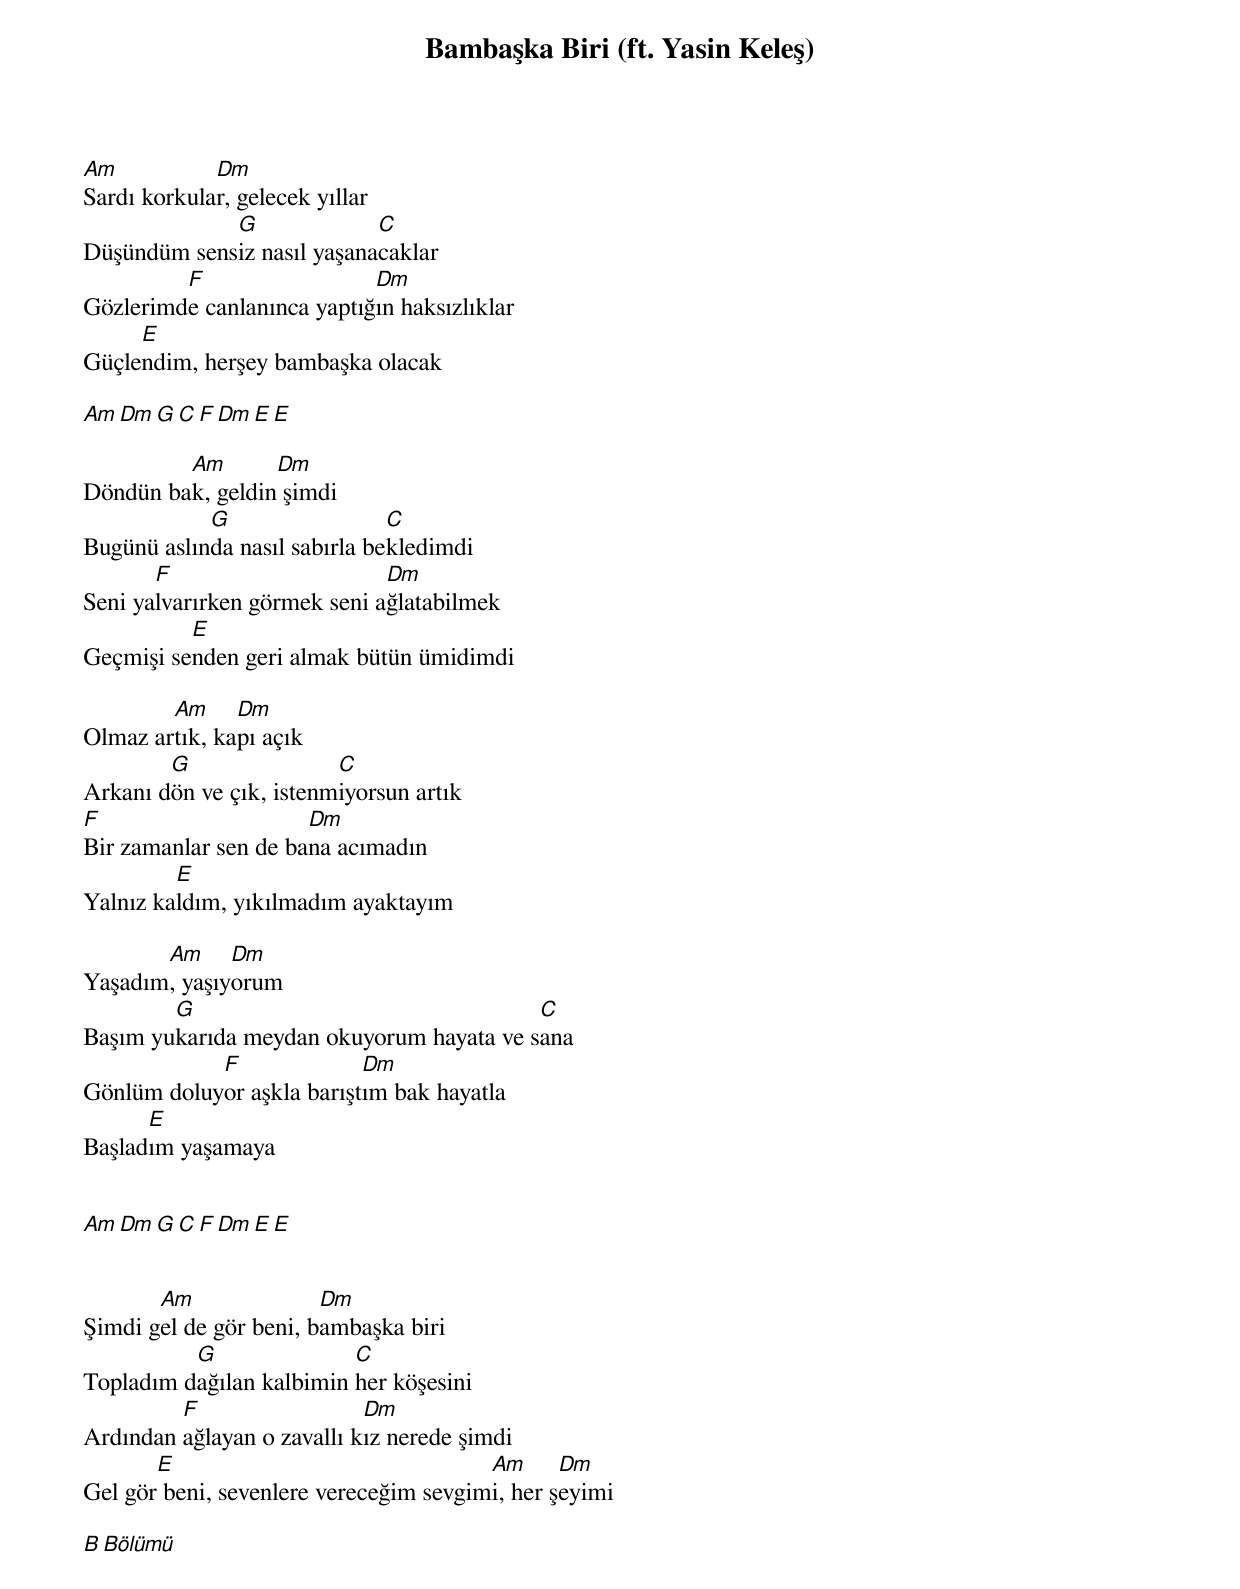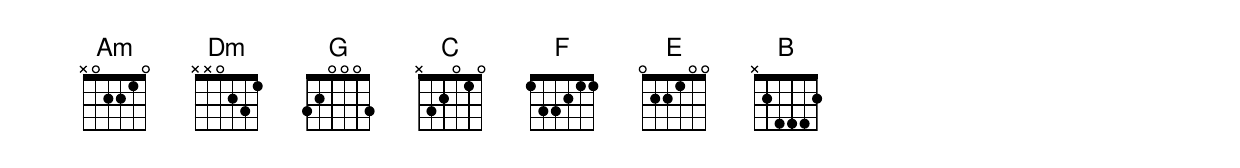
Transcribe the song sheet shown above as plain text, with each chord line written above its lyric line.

{title: Bambaşka Biri (ft. Yasin Keleş)}
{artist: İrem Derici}

Am           Dm
Sardı korkular, gelecek yıllar
             G              C
Düşündüm sensiz nasıl yaşanacaklar
         F                  Dm
Gözlerimde canlanınca yaptığın haksızlıklar
     E
Güçlendim, herşey bambaşka olacak

Am  Dm  G  C  F   Dm  E   E

         Am       Dm
Döndün bak, geldin şimdi
            G                  C
Bugünü aslında nasıl sabırla bekledimdi
       F                      Dm
Seni yalvarırken görmek seni ağlatabilmek
          E
Geçmişi senden geri almak bütün ümidimdi

        Am     Dm
Olmaz artık, kapı açık
        G                C
Arkanı dön ve çık, istenmiyorsun artık
F                     Dm
Bir zamanlar sen de bana acımadın
         E
Yalnız kaldım, yıkılmadım ayaktayım

       Am     Dm
Yaşadım, yaşıyorum
        G                                 C
Başım yukarıda meydan okuyorum hayata ve sana
            F              Dm
Gönlüm doluyor aşkla barıştım bak hayatla
      E
Başladım yaşamaya


Am  Dm  G  C  F   Dm  E   E


       Am               Dm
Şimdi gel de gör beni, bambaşka biri
          G               C
Topladım dağılan kalbimin her köşesini
         F                  Dm
Ardından ağlayan o zavallı kız nerede şimdi
       E                                Am      Dm
Gel gör beni, sevenlere vereceğim sevgimi, her şeyimi

B Bölümü
